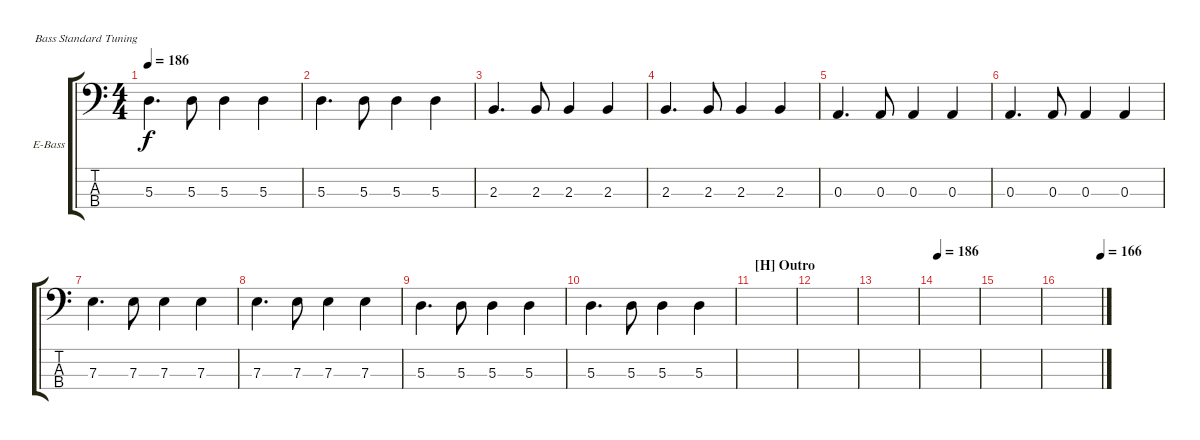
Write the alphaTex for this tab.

\defaultSystemsLayout 4
\bracketExtendMode groupsimilarinstruments
\firstSystemTrackNameOrientation horizontal
\otherSystemsTrackNameOrientation horizontal
\track ("Bass" "E-Bass") {instrument electricbassfinger}
\staff {score tabs}
\tuning (G2 D2 A1 E1)
\ts (4 4)
\tempo 186
\clef f4
\ks c
5.3.4{d dy f} 5.3.8 5.3.4 5.3.4 |
5.3.4{d} 5.3.8 5.3.4 5.3.4 |
2.3.4{d} 2.3.8 2.3.4 2.3.4 |
2.3.4{d} 2.3.8 2.3.4 2.3.4 |
0.3.4{d} 0.3.8 0.3.4 0.3.4 |
0.3.4{d} 0.3.8 0.3.4 0.3.4 |
7.3.4{d} 7.3.8 7.3.4 7.3.4 |
7.3.4{d} 7.3.8 7.3.4 7.3.4 |
5.3.4{d} 5.3.8 5.3.4 5.3.4 |
5.3.4{d} 5.3.8 5.3.4 5.3.4 |
\section ("H" "Outro")
|
|
|
\tempo 186
|
|
\tempo (166 1)
